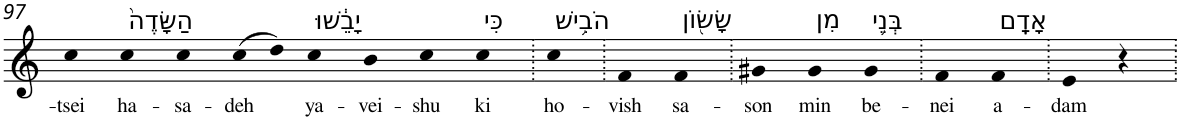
**kern	**text
*part1	*part1
*staff1	*staff1
*I"Piano	*
*I'Pno	*
!!LO:PB:g=z
*clefG2	*
*k[]	*
=97	=97
!	!LO:LY:b
4cc	-tsei
!LO:TX:a:t=הַשָּׂדֶה֙	!
!	!LO:LY:b
4cc	ha-
!	!LO:LY:b
4cc	-sa-
!	!LO:LY:b
(>8cc	-deh
8dd)	.
!LO:TX:a:t=יָבֵ֔שׁוּ	!
!	!LO:LY:b
4cc	ya-
!	!LO:LY:b
4b	-vei-
!	!LO:LY:b
4cc	-shu
!LO:TX:a:t=כִּי	!
!	!LO:LY:b
4cc	ki
=98.	=98.
!LO:TX:a:t=הֹבִ֥ישׁ	!
!	!LO:LY:b
4cc	ho-
=99.	=99.
!	!LO:LY:b
4f	-vish
!LO:TX:a:t=שָׂשׂ֖וֹן	!
!	!LO:LY:b
4f	sa-
=100.	=100.
!	!LO:LY:b
4g#X	-son
!LO:TX:a:t=מִן	!
!	!LO:LY:b
4g#	min
!LO:TX:a:t=בְּנֵ֥י	!
!	!LO:LY:b
4g#	be-
=101.	=101.
!	!LO:LY:b
4f	-nei
!LO:TX:a:t=אָדָֽם	!
!	!LO:LY:b
4f	a-
=102.	=102.
!	!LO:LY:b
4e	-dam
4r	.
=.	=.
*-	*-
